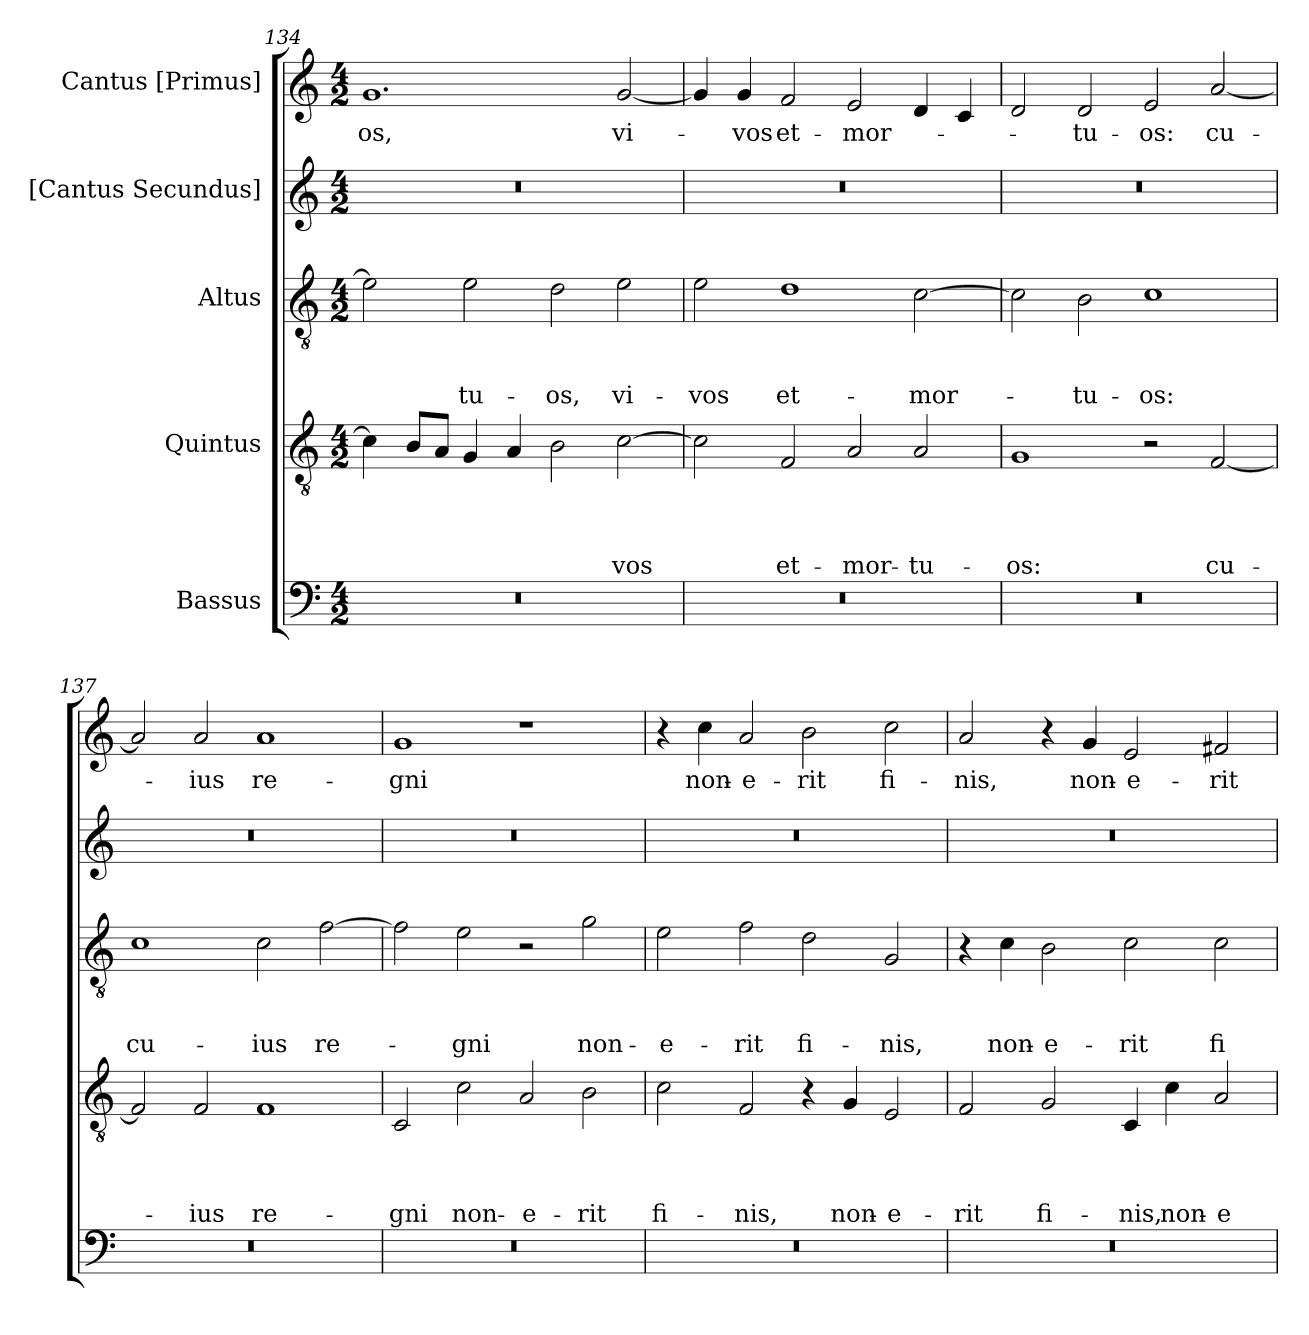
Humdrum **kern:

**kern	**kern	**text	**text	**text	**text	**kern	**text	**text	**text	**kern	**kern	**text
*part5	*part4	*part4	*part4	*part4	*part4	*part3	*part3	*part3	*part3	*part2	*part1	*part1
*staff5	*staff4	*staff4	*staff4	*staff4	*staff4	*staff3	*staff3	*staff3	*staff3	*staff2	*staff1	*staff1
*I"Bassus	*I"Quintus	*	*	*	*	*I"Altus	*	*	*	*I"[Cantus Secundus]	*I"Cantus [Primus]	*
*clefF4	*clefGv2	*	*	*	*	*clefGv2	*	*	*	*clefG2	*clefG2	*
*k[]	*k[]	*	*	*	*	*k[]	*	*	*	*k[]	*k[]	*
*M4/2	*M4/2	*	*	*	*	*M4/2	*	*	*	*M4/2	*M4/2	*
=134	=134	=134	=134	=134	=134	=134	=134	=134	=134	=134	=134	=134
0r	4c\]	.	.	.	.	2e\]	.	.	.	0r	1.g/	-os,
.	8B/L	.	.	.	.	.	.	.	.	.	.	.
.	8A/J	.	.	.	.	.	.	.	.	.	.	.
.	4G/	.	.	.	.	2e\	.	.	-tu-	.	.	.
.	4A/	.	.	.	.	.	.	.	.	.	.	.
.	2B\	.	.	.	.	2d\	.	.	-os,	.	.	.
.	[2c\	.	.	.	-vos	2e\	.	.	vi-	.	[2g/	vi-
=135	=135	=135	=135	=135	=135	=135	=135	=135	=135	=135	=135	=135
0r	2c\]	.	.	.	.	2e\	.	.	-vos	0r	4g/]	.
.	.	.	.	.	.	.	.	.	.	.	4g/	-vos
.	2F/	.	.	.	et-	1d\	.	.	et-	.	2f/	et-
.	2A/	.	.	.	mor-	.	.	.	.	.	2e/	mor-
.	2A/	.	.	.	-tu-	[2c\	.	.	mor-	.	4d/	.
.	.	.	.	.	.	.	.	.	.	.	4c/	.
=136	=136	=136	=136	=136	=136	=136	=136	=136	=136	=136	=136	=136
0r	1G/	.	.	.	-os:	2c\]	.	.	.	0r	2d/	.
.	.	.	.	.	.	2B\	.	.	-tu-	.	2d/	-tu-
.	2r	.	.	.	.	1c\	.	.	-os:	.	2e/	-os:
.	[2F/	.	.	.	cu-	.	.	.	.	.	[2a/	cu-
=137	=137	=137	=137	=137	=137	=137	=137	=137	=137	=137	=137	=137
0r	2F/]	.	.	.	.	1c\	.	.	cu-	0r	2a/]	.
.	2F/	.	.	.	-ius	.	.	.	.	.	2a/	-ius
.	1F/	.	.	.	re-	2c\	.	.	-ius	.	1a/	re-
.	.	.	.	.	.	[2f\	.	.	re-	.	.	.
=138	=138	=138	=138	=138	=138	=138	=138	=138	=138	=138	=138	=138
0r	2C/	.	.	.	-gni	2f\]	.	.	.	0r	1g/	-gni
.	2c\	.	.	.	non-	2e\	.	.	-gni	.	.	.
.	2A/	.	.	.	e-	2r	.	.	.	.	1r	.
.	2B\	.	.	.	-rit	2g\	.	.	non-	.	.	.
=139	=139	=139	=139	=139	=139	=139	=139	=139	=139	=139	=139	=139
0r	2c\	.	.	.	fi-	2e\	.	.	e-	0r	4r	.
.	.	.	.	.	.	.	.	.	.	.	4cc\	non-
.	2F/	.	.	.	-nis,	2f\	.	.	-rit	.	2a/	e-
.	4r	.	.	.	.	2d\	.	.	fi-	.	2b\	-rit
.	4G/	.	.	.	non-	.	.	.	.	.	.	.
.	2E/	.	.	.	e-	2G/	.	.	-nis,	.	2cc\	fi-
=140	=140	=140	=140	=140	=140	=140	=140	=140	=140	=140	=140	=140
0r	2F/	.	.	.	-rit	4r	.	.	.	0r	2a/	-nis,
.	.	.	.	.	.	4c\	.	.	non-	.	.	.
.	2G/	.	.	.	fi-	2B\	.	.	e-	.	4r	.
.	.	.	.	.	.	.	.	.	.	.	4g/	non-
.	4C/	.	.	.	-nis,	2c\	.	.	-rit	.	2e/	e-
.	4c\	.	.	.	non-	.	.	.	.	.	.	.
.	2A/	.	.	.	e-	2c\	.	.	fi-	.	2f#X/	-rit
=	=	=	=	=	=	=	=	=	=	=	=	=
*-	*-	*-	*-	*-	*-	*-	*-	*-	*-	*-	*-	*-
